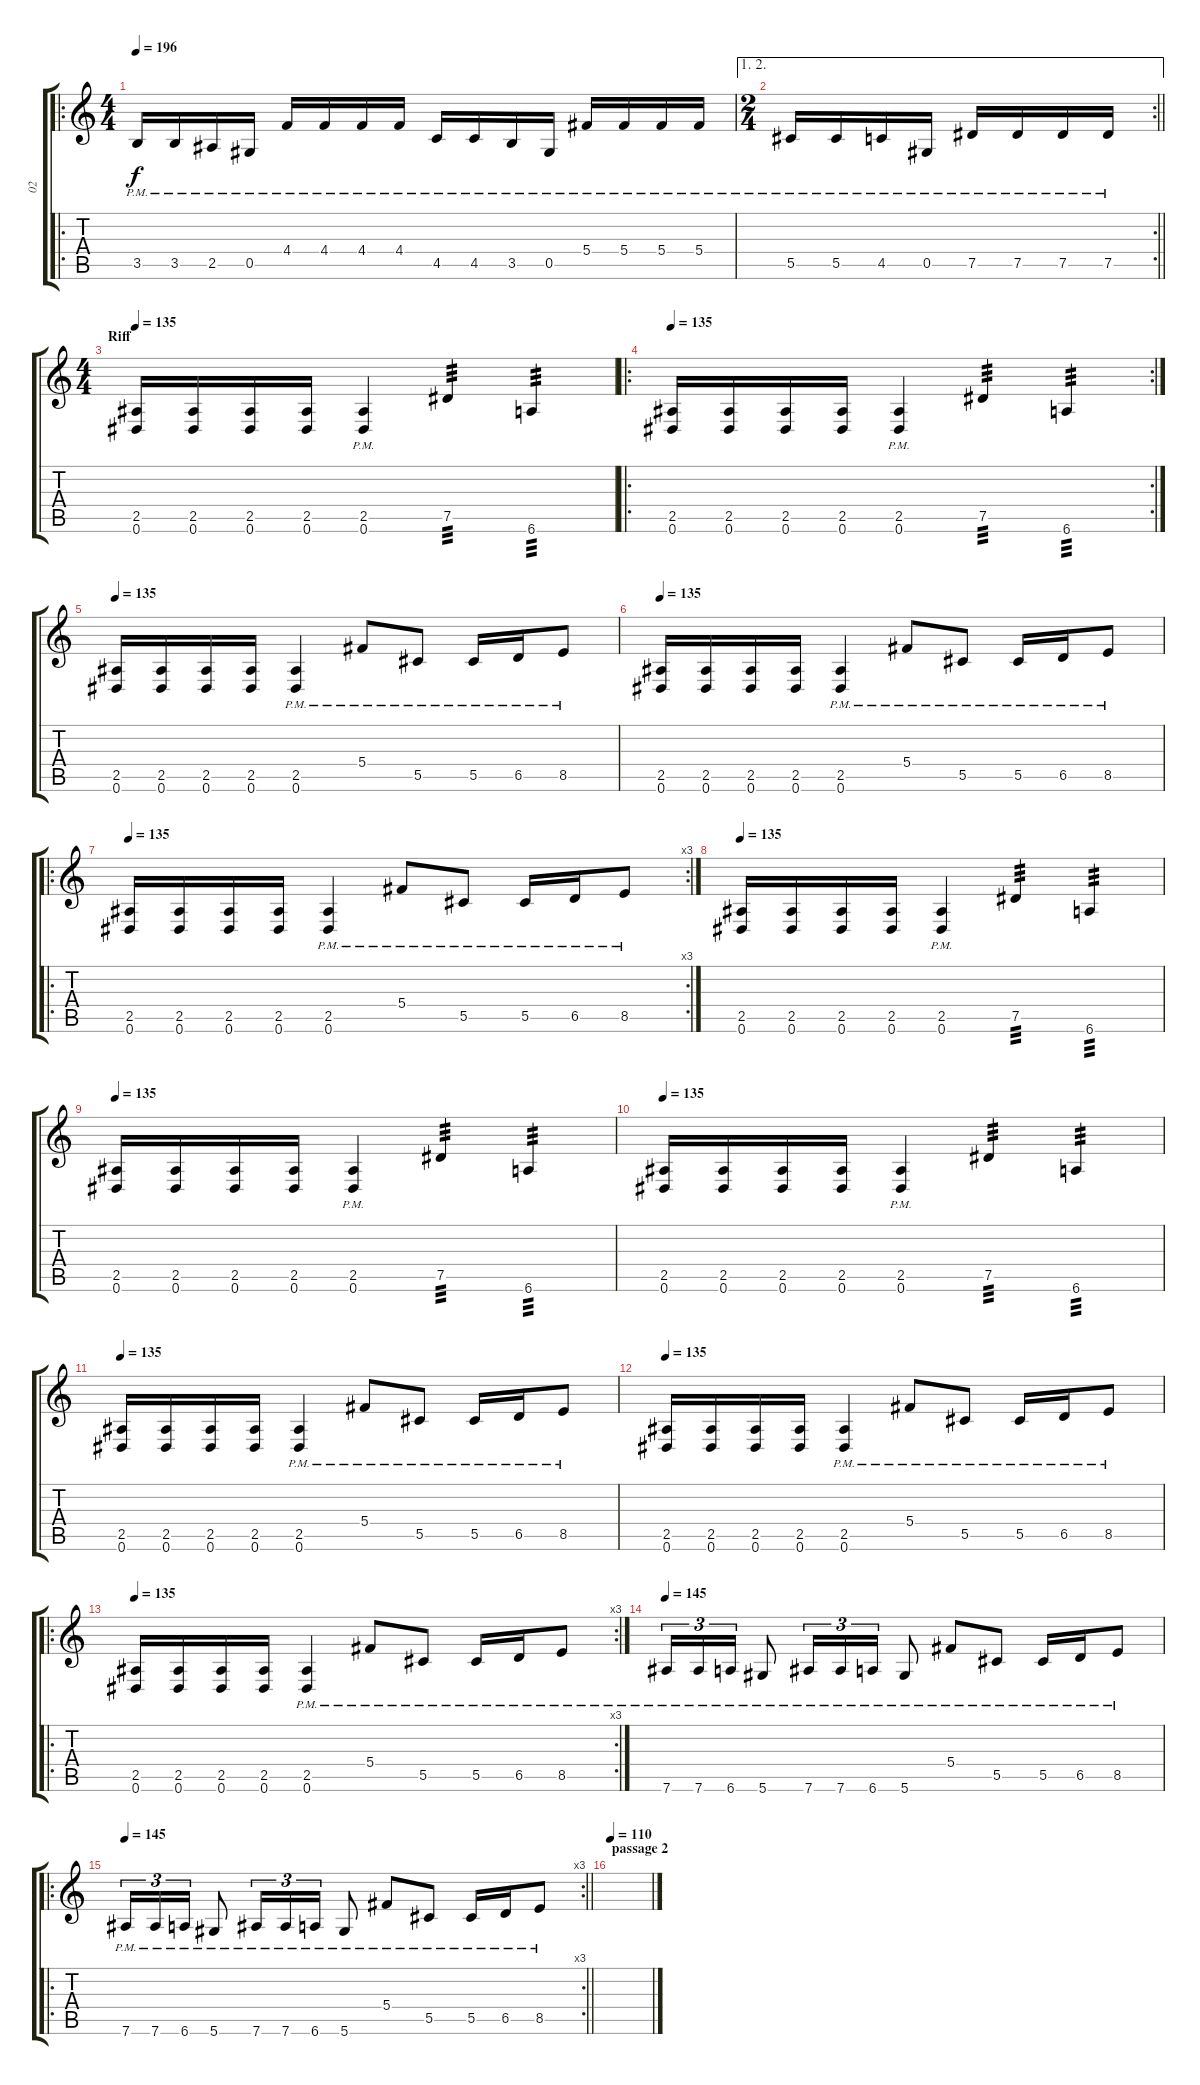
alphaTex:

\track ("02" "02") {instrument distortionguitar}
\staff {score tabs}
\tuning (Eb4 Bb3 Gb3 Db3 Ab2 Eb2) {hide}
\ro
\ts (4 4)
\tempo 196
\clef g2
\ks c
3.5{pm}.16{dy f} 3.5{pm}.16 2.5{pm}.16 0.5{pm}.16 4.4{pm}.16 4.4{pm}.16 4.4{pm}.16 4.4{pm}.16 4.5{pm}.16 4.5{pm}.16 3.5{pm}.16 0.5{pm}.16 5.4{pm}.16 5.4{pm}.16 5.4{pm}.16 5.4{pm}.16 |
\ae (1 2)
\rc 2
\ts (2 4)
\barLineRight lightlight
5.5{pm}.16 5.5{pm}.16 4.5{pm}.16 0.5{pm}.16 7.5{pm}.16 7.5{pm}.16 7.5{pm}.16 7.5{pm}.16 |
\ts (4 4)
\section ("" "Riff")
\tempo 135
(2.5 0.6).16 (2.5 0.6).16 (2.5 0.6).16 (2.5 0.6).16 (2.5{pm} 0.6{pm}).4 7.5.4{tp 3} 6.6.4{tp 3} |
\ro
\rc 2
\tempo 135
(2.5 0.6).16 (2.5 0.6).16 (2.5 0.6).16 (2.5 0.6).16 (2.5{pm} 0.6{pm}).4 7.5.4{tp 3} 6.6.4{tp 3} |
\tempo 135
(2.5 0.6).16 (2.5 0.6).16 (2.5 0.6).16 (2.5 0.6).16 (2.5{pm} 0.6{pm}).4 5.4{pm}.8 5.5{pm}.8 5.5{pm}.16 6.5{pm}.16 8.5{pm}.8 |
\tempo 135
(2.5 0.6).16 (2.5 0.6).16 (2.5 0.6).16 (2.5 0.6).16 (2.5{pm} 0.6{pm}).4 5.4{pm}.8 5.5{pm}.8 5.5{pm}.16 6.5{pm}.16 8.5{pm}.8 |
\ro
\rc 3
\tempo 135
(2.5 0.6).16 (2.5 0.6).16 (2.5 0.6).16 (2.5 0.6).16 (2.5{pm} 0.6{pm}).4 5.4{pm}.8 5.5{pm}.8 5.5{pm}.16 6.5{pm}.16 8.5{pm}.8 |
\tempo 135
(2.5 0.6).16 (2.5 0.6).16 (2.5 0.6).16 (2.5 0.6).16 (2.5{pm} 0.6{pm}).4 7.5.4{tp 3} 6.6.4{tp 3} |
\tempo 135
(2.5 0.6).16 (2.5 0.6).16 (2.5 0.6).16 (2.5 0.6).16 (2.5{pm} 0.6{pm}).4 7.5.4{tp 3} 6.6.4{tp 3} |
\tempo 135
(2.5 0.6).16 (2.5 0.6).16 (2.5 0.6).16 (2.5 0.6).16 (2.5{pm} 0.6{pm}).4 7.5.4{tp 3} 6.6.4{tp 3} |
\tempo 135
(2.5 0.6).16 (2.5 0.6).16 (2.5 0.6).16 (2.5 0.6).16 (2.5{pm} 0.6{pm}).4 5.4{pm}.8 5.5{pm}.8 5.5{pm}.16 6.5{pm}.16 8.5{pm}.8 |
\tempo 135
(2.5 0.6).16 (2.5 0.6).16 (2.5 0.6).16 (2.5 0.6).16 (2.5{pm} 0.6{pm}).4 5.4{pm}.8 5.5{pm}.8 5.5{pm}.16 6.5{pm}.16 8.5{pm}.8 |
\ro
\rc 3
\tempo 135
(2.5 0.6).16 (2.5 0.6).16 (2.5 0.6).16 (2.5 0.6).16 (2.5{pm} 0.6{pm}).4 5.4{pm}.8 5.5{pm}.8 5.5{pm}.16 6.5{pm}.16 8.5{pm}.8 |
\tempo 145
7.6{pm}.16{tu (3 2)} 7.6{pm}.16{tu (3 2)} 6.6{pm}.16{tu (3 2)} 5.6{pm}.8 7.6{pm}.16{tu (3 2)} 7.6{pm}.16{tu (3 2)} 6.6{pm}.16{tu (3 2)} 5.6{pm}.8 5.4{pm}.8 5.5{pm}.8 5.5{pm}.16 6.5{pm}.16 8.5{pm}.8 |
\ro
\rc 3
\tempo 145
\barLineRight lightlight
7.6{pm}.16{tu (3 2)} 7.6{pm}.16{tu (3 2)} 6.6{pm}.16{tu (3 2)} 5.6{pm}.8 7.6{pm}.16{tu (3 2)} 7.6{pm}.16{tu (3 2)} 6.6{pm}.16{tu (3 2)} 5.6{pm}.8 5.4{pm}.8 5.5{pm}.8 5.5{pm}.16 6.5{pm}.16 8.5{pm}.8 |
\section ("" "passage 2")
\tempo 110
